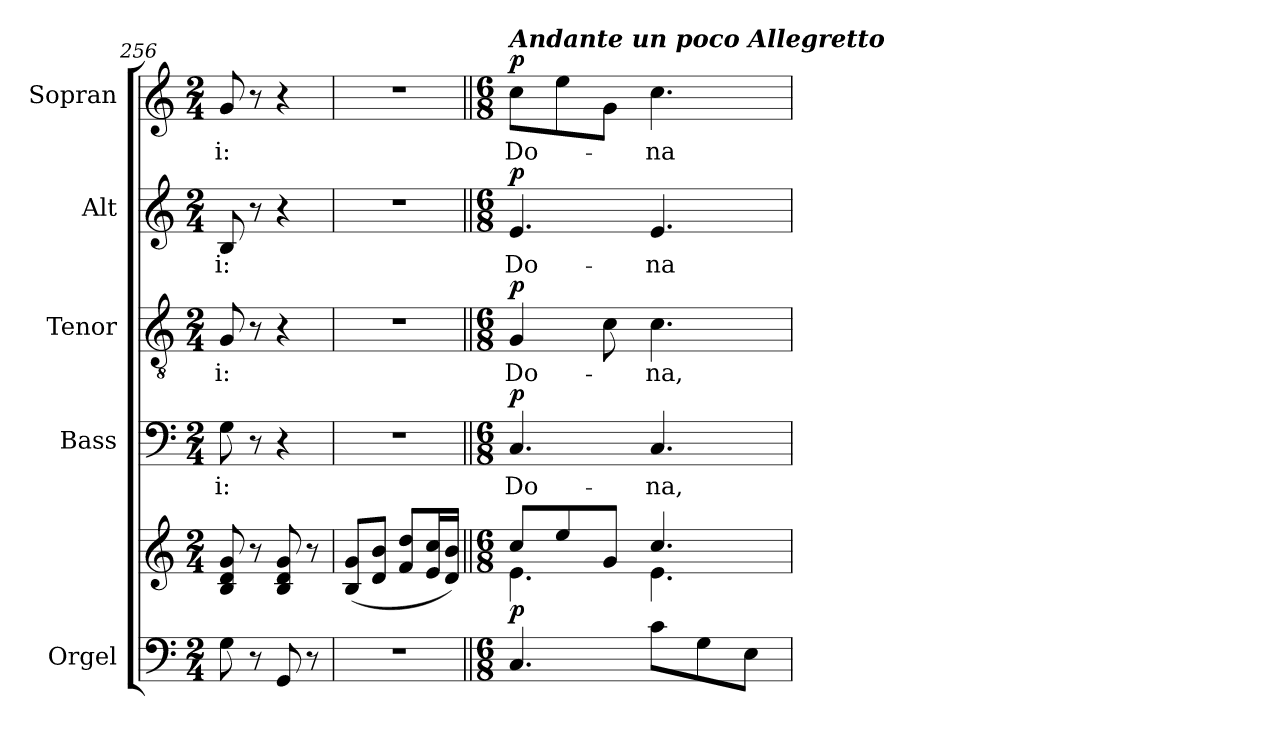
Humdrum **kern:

**kern	**kern	**dynam	**kern	**text	**dynam	**kern	**text	**dynam	**kern	**text	**dynam	**kern	**text	**dynam
*part5	*part5	*part5	*part4	*part4	*part4	*part3	*part3	*part3	*part2	*part2	*part2	*part1	*part1	*part1
*staff6	*staff5	*staff5/6	*staff4	*staff4	*staff4	*staff3	*staff3	*staff3	*staff2	*staff2	*staff2	*staff1	*staff1	*staff1
*I"Orgel	*	*	*I"Bass	*	*	*I"Tenor	*	*	*I"Alt	*	*	*I"Sopran	*	*
*I'Org.	*	*	*I'B.	*	*	*I'T.	*	*	*I'A.	*	*	*I'S.	*	*
*clefF4	*clefG2	*	*clefF4	*	*	*clefGv2	*	*	*clefG2	*	*	*clefG2	*	*
*k[]	*k[]	*	*k[]	*	*	*k[]	*	*	*k[]	*	*	*k[]	*	*
*C:	*C:	*	*C:	*	*	*C:	*	*	*C:	*	*	*C:	*	*
*M2/4	*M2/4	*	*M2/4	*	*	*M2/4	*	*	*M2/4	*	*	*M2/4	*	*
=256	=256	=256	=256	=256	=256	=256	=256	=256	=256	=256	=256	=256	=256	=256
!	!	!	!	!LO:LY:b	!	!	!LO:LY:b	!	!	!LO:LY:b	!	!	!LO:LY:b	!
8G\	8B/ 8d/ 8g/	.	8G\	-i:	.	8G/	-i:	.	8B/	-i:	.	8g/	-i:	.
8r	8r	.	8r	.	.	8r	.	.	8r	.	.	8r	.	.
8GG/	8B/ 8d/ 8g/	.	4r	.	.	4r	.	.	4r	.	.	4r	.	.
8r	8r	.	.	.	.	.	.	.	.	.	.	.	.	.
=257	=257	=257	=257	=257	=257	=257	=257	=257	=257	=257	=257	=257	=257	=257
2r	(<8B/ 8g/L	.	2r	.	.	2r	.	.	2r	.	.	2r	.	.
.	8d/ 8b/J	.	.	.	.	.	.	.	.	.	.	.	.	.
.	8f/ 8dd/L	.	.	.	.	.	.	.	.	.	.	.	.	.
.	16e/ 16cc/L	.	.	.	.	.	.	.	.	.	.	.	.	.
.	16d/ 16b/JJ)	.	.	.	.	.	.	.	.	.	.	.	.	.
=258||	=258||	=258||	=258||	=258||	=258||	=258||	=258||	=258||	=258||	=258||	=258||	=258||	=258||	=258||
*M6/8	*M6/8	*	*M6/8	*	*	*M6/8	*	*	*M6/8	*	*	*M6/8	*	*
*	*^	*	*	*	*	*	*	*	*	*	*	*	*	*
!	!	!	!	!	!	!	!	!	!	!	!	!	!LO:TX:a:Bi:t=Andante un poco Allegretto	!	!
!	!	!	!LO:DY:b	!	!LO:LY:b	!LO:DY:a	!	!LO:LY:b	!LO:DY:a	!	!LO:LY:b	!LO:DY:a	!	!LO:LY:b	!LO:DY:a
4.C/	8cc/L	4.e\	p	4.C/	Do-	p	4G/	Do-	p	4.e/	Do-	p	8cc\L	Do-	p
.	8ee/	.	.	.	.	.	.	.	.	.	.	.	8ee\	.	.
.	8g/J	.	.	.	.	.	8c\	.	.	.	.	.	8g\J	.	.
!	!	!	!	!	!LO:LY:b	!	!	!LO:LY:b	!	!	!LO:LY:b	!	!	!LO:LY:b	!
8c\L	4.cc/	4.e\	.	4.C/	-na,	.	4.c\	-na,	.	4.e/	-na	.	4.cc\	-na	.
8G\	.	.	.	.	.	.	.	.	.	.	.	.	.	.	.
8E\J	.	.	.	.	.	.	.	.	.	.	.	.	.	.	.
*	*v	*v	*	*	*	*	*	*	*	*	*	*	*	*	*
=	=	=	=	=	=	=	=	=	=	=	=	=	=	=
*-	*-	*-	*-	*-	*-	*-	*-	*-	*-	*-	*-	*-	*-	*-
